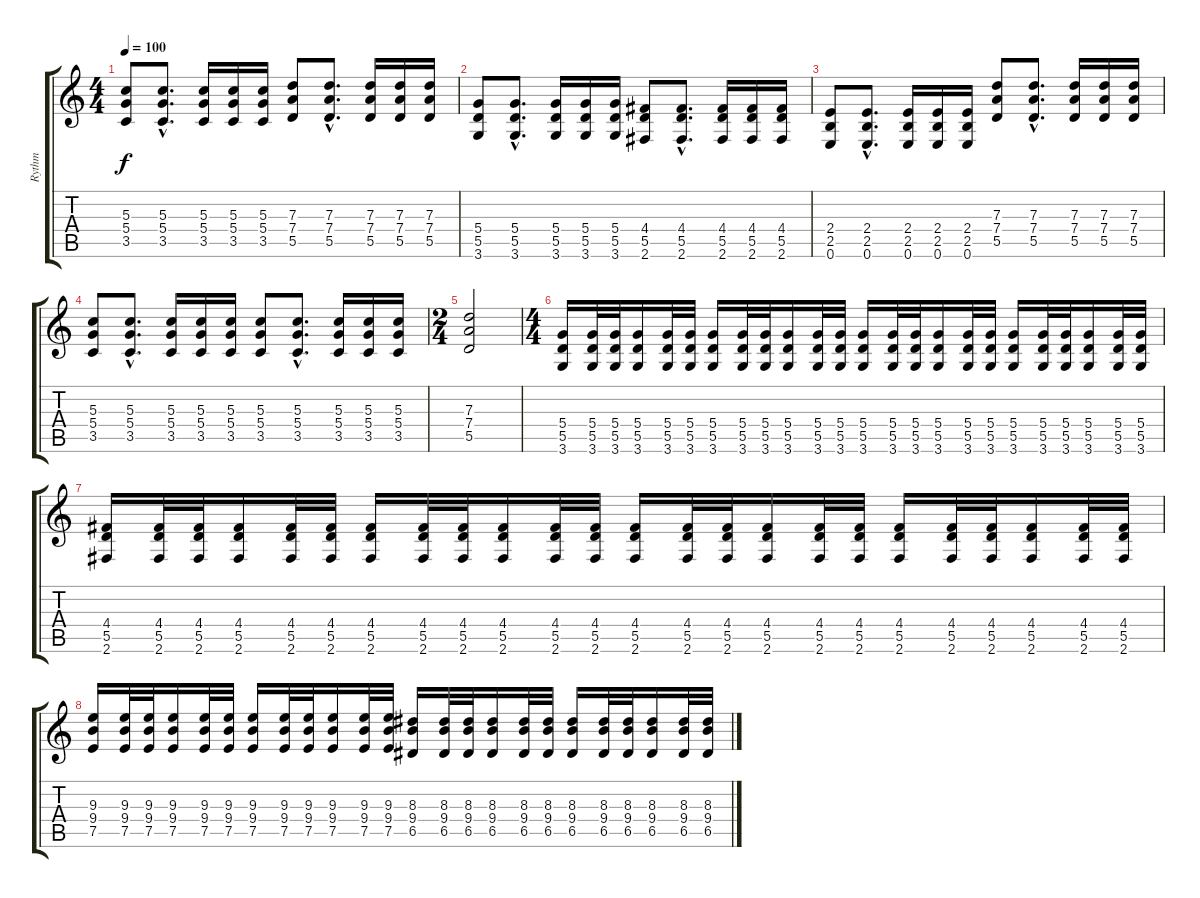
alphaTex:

\track ("Rythm " "Rythm ") {instrument overdrivenguitar}
\staff {score tabs}
\tuning (E4 B3 G3 D3 A2 E2) {hide}
\ts (4 4)
\tempo 100
\clef g2
\ks c
(5.3 5.4 3.5).8{dy f} (5.3{hac} 5.4{hac} 3.5{hac}).8{d} (5.3 5.4 3.5).16 (5.3 5.4 3.5).16 (5.3 5.4 3.5).16 (7.3 7.4 5.5).8 (7.3{hac} 7.4{hac} 5.5{hac}).8{d} (7.3 7.4 5.5).16 (7.3 7.4 5.5).16 (7.3 7.4 5.5).16 |
(5.4 5.5 3.6).8 (5.4{hac} 5.5{hac} 3.6{hac}).8{d} (5.4 5.5 3.6).16 (5.4 5.5 3.6).16 (5.4 5.5 3.6).16 (4.4 5.5 2.6).8 (4.4{hac} 5.5{hac} 2.6{hac}).8{d} (4.4 5.5 2.6).16 (4.4 5.5 2.6).16 (4.4 5.5 2.6).16 |
(2.4 2.5 0.6).8 (2.4{hac} 2.5{hac} 0.6{hac}).8{d} (2.4 2.5 0.6).16 (2.4 2.5 0.6).16 (2.4 2.5 0.6).16 (7.3 7.4 5.5).8 (7.3{hac} 7.4{hac} 5.5{hac}).8{d} (7.3 7.4 5.5).16 (7.3 7.4 5.5).16 (7.3 7.4 5.5).16 |
(5.3 5.4 3.5).8 (5.3{hac} 5.4{hac} 3.5{hac}).8{d} (5.3 5.4 3.5).16 (5.3 5.4 3.5).16 (5.3 5.4 3.5).16 (5.3 5.4 3.5).8 (5.3{hac} 5.4{hac} 3.5{hac}).8{d} (5.3 5.4 3.5).16 (5.3 5.4 3.5).16 (5.3 5.4 3.5).16 |
\ts (2 4)
(7.3 7.4 5.5).2 |
\ts (4 4)
(5.4 5.5 3.6).16 (5.4 5.5 3.6).32 (5.4 5.5 3.6).32 (5.4 5.5 3.6).16 (5.4 5.5 3.6).32 (5.4 5.5 3.6).32 (5.4 5.5 3.6).16 (5.4 5.5 3.6).32 (5.4 5.5 3.6).32 (5.4 5.5 3.6).16 (5.4 5.5 3.6).32 (5.4 5.5 3.6).32 (5.4 5.5 3.6).16 (5.4 5.5 3.6).32 (5.4 5.5 3.6).32 (5.4 5.5 3.6).16 (5.4 5.5 3.6).32 (5.4 5.5 3.6).32 (5.4 5.5 3.6).16 (5.4 5.5 3.6).32 (5.4 5.5 3.6).32 (5.4 5.5 3.6).16 (5.4 5.5 3.6).32 (5.4 5.5 3.6).32 |
(4.4 5.5 2.6).16 (4.4 5.5 2.6).32 (4.4 5.5 2.6).32 (4.4 5.5 2.6).16 (4.4 5.5 2.6).32 (4.4 5.5 2.6).32 (4.4 5.5 2.6).16 (4.4 5.5 2.6).32 (4.4 5.5 2.6).32 (4.4 5.5 2.6).16 (4.4 5.5 2.6).32 (4.4 5.5 2.6).32 (4.4 5.5 2.6).16 (4.4 5.5 2.6).32 (4.4 5.5 2.6).32 (4.4 5.5 2.6).16 (4.4 5.5 2.6).32 (4.4 5.5 2.6).32 (4.4 5.5 2.6).16 (4.4 5.5 2.6).32 (4.4 5.5 2.6).32 (4.4 5.5 2.6).16 (4.4 5.5 2.6).32 (4.4 5.5 2.6).32 |
(9.3 9.4 7.5).16 (9.3 9.4 7.5).32 (9.3 9.4 7.5).32 (9.3 9.4 7.5).16 (9.3 9.4 7.5).32 (9.3 9.4 7.5).32 (9.3 9.4 7.5).16 (9.3 9.4 7.5).32 (9.3 9.4 7.5).32 (9.3 9.4 7.5).16 (9.3 9.4 7.5).32 (9.3 9.4 7.5).32 (8.3 9.4 6.5).16 (8.3 9.4 6.5).32 (8.3 9.4 6.5).32 (8.3 9.4 6.5).16 (8.3 9.4 6.5).32 (8.3 9.4 6.5).32 (8.3 9.4 6.5).16 (8.3 9.4 6.5).32 (8.3 9.4 6.5).32 (8.3 9.4 6.5).16 (8.3 9.4 6.5).32 (8.3 9.4 6.5).32
